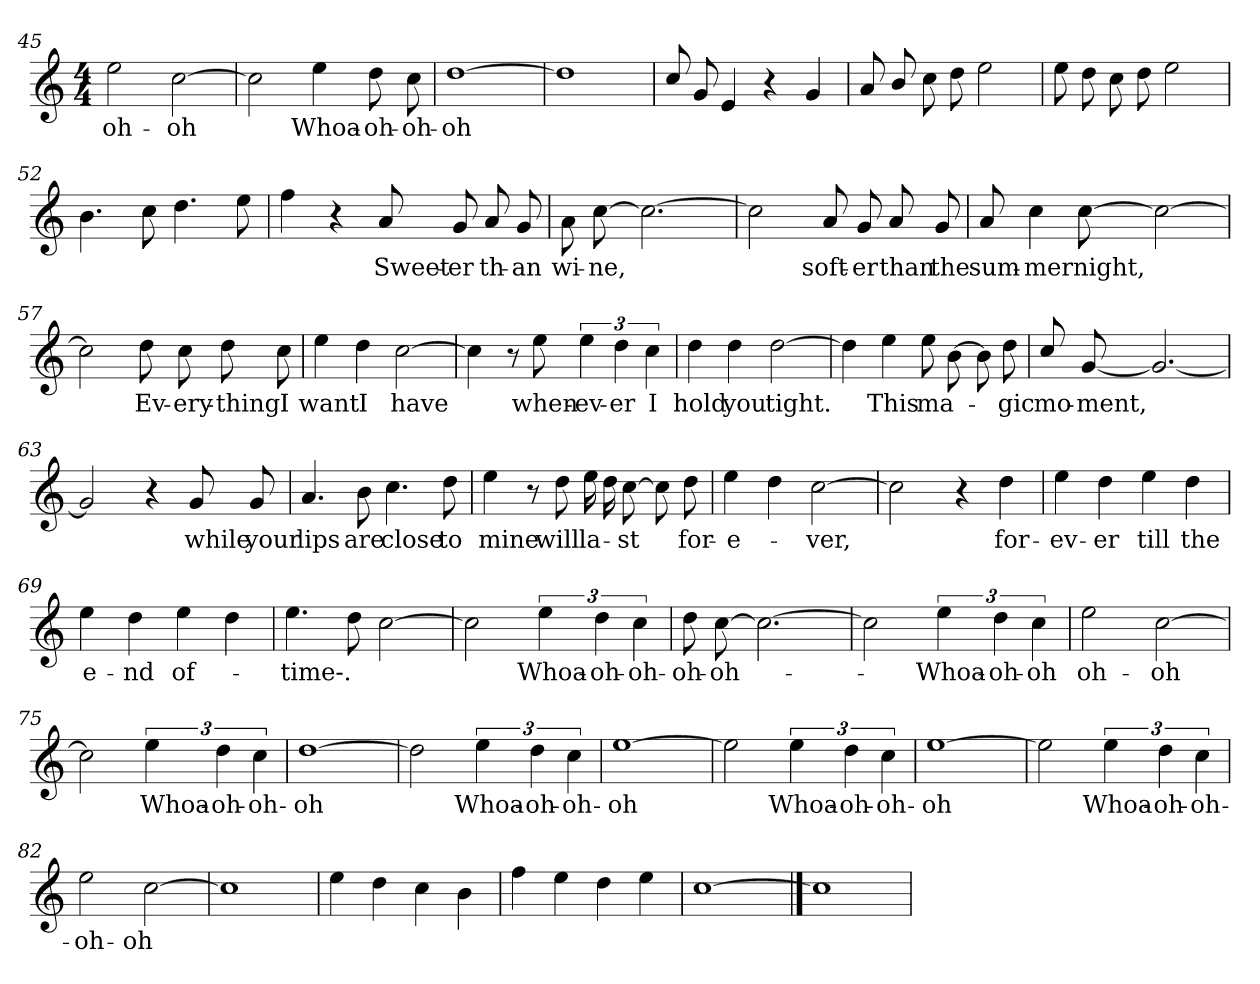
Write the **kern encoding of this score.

**kern	**text
*part1	*part1
*staff1	*staff1
*clefG2	*
*k[]	*
*M4/4	*
=45	=45
2ee\	oh-
[>2cc\	oh
=46	=46
2cc\]	.
4ee\	Whoa-
8dd\L	oh-
8cc\	oh-
=47	=47
[>1dd	oh
!!LO:LB:g=z
=48	=48
1dd]	.
=49	=49
8cc/L	.
8g/	.
4e/	.
4r	.
4g/	.
=50	=50
8a/L	.
8b/	.
8cc\L	.
8dd\	.
2ee\	.
=51	=51
8ee\L	.
8dd\	.
8cc\L	.
8dd\	.
2ee\	.
!!LO:LB:g=z
=52	=52
4.b\	.
8cc\	.
4.dd\	.
8ee\	.
=53	=53
4ff\	.
4r	.
8a/L	Sweet-
8g/	er
8a/L	th-
8g/	an
=54	=54
8a\L	wi-
[>8cc\	ne,
2.cc\_	.
=55	=55
2cc\]	.
8a/L	soft-
8g/	er
8a/L	than
8g/	the
!!LO:LB:g=z
=56	=56
8a/	sum-
4cc\	mer
[>8cc\	night,
2cc\_	.
=57	=57
2cc\]	.
8dd\L	Ev-
8cc\	ery-
8dd\L	thing
8cc\	I
=58	=58
4ee\	want
4dd\	I
[>2cc\	have
=59	=59
4cc\]	.
8r	.
8ee\	when-
6ee\	ev-
6dd\	er
6cc\	I
!!LO:LB:g=z
=60	=60
4dd\	hold
4dd\	you
[>2dd\	tight.
=61	=61
4dd\]	.
4ee\	This
8ee\L	ma-
[>8b\	.
8b\L]	.
8dd\	gic
=62	=62
8cc/L	mo-
[<8g/	ment,
2.g/_	.
=63	=63
2g/]	.
4r	.
8g/L	while
8g/	your
!!LO:PB:g=z
=64	=64
4.a/	lips
8b\	are
4.cc\	close
8dd\	to
=65	=65
4ee\	mine
8r	.
8dd\	will
16ee\LL	la-
16dd\J	.
[>8cc\	st
8cc\L]	.
8dd\	for-
=66	=66
4ee\	e-
4dd\	.
[>2cc\	ver,
=67	=67
2cc\]	.
4r	.
4dd\	for-
!!LO:LB:g=z
=68	=68
4ee\	ev-
4dd\	er
4ee\	till
4dd\	the
=69	=69
4ee\	e-
4dd\	nd
4ee\	of-
4dd\	.
=70	=70
4.ee\	time-.
8dd\	.
[>2cc\	.
=71	=71
2cc\]	.
6ee\	Whoa-
6dd\	oh-
6cc\	oh-
=72	=72
8dd\L	oh-
[>8cc\	oh-
2.cc\_	.
!!LO:LB:g=z
=73	=73
2cc\]	.
6ee\	Whoa-
6dd\	oh-
6cc\	oh
=74	=74
2ee\	oh-
[>2cc\	oh
=75	=75
2cc\]	.
6ee\	Whoa-
6dd\	oh-
6cc\	oh-
=76	=76
[>1dd	oh
=77	=77
2dd\]	.
6ee\	Whoa-
6dd\	oh-
6cc\	oh-
!!LO:LB:g=z
=78	=78
[>1ee	oh
=79	=79
2ee\]	.
6ee\	Whoa-
6dd\	oh-
6cc\	oh-
=80	=80
[>1ee	oh
=81	=81
2ee\]	.
6ee\	Whoa-
6dd\	oh-
6cc\	oh-
=82	=82
2ee\	oh-
[>2cc\	oh
=83	=83
1cc]	.
!!LO:LB:g=z
=84	=84
4ee\	.
4dd\	.
4cc\	.
4b\	.
=85	=85
4ff\	.
4ee\	.
4dd\	.
4ee\	.
=86	=86
[>1cc	.
==87	==87
1cc]	.
=	=
*-	*-
